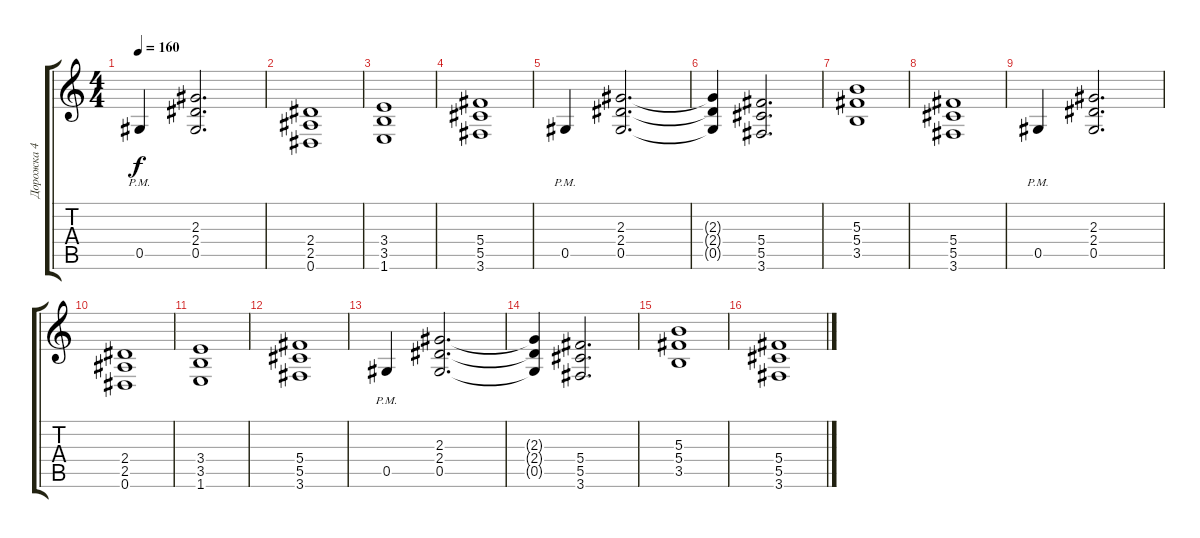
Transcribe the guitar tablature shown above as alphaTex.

\track ("Дорожка 4" "Дорожка 4") {instrument overdrivenguitar}
\staff {score tabs}
\tuning (Eb4 Bb3 Gb3 Db3 Ab2 Eb2) {hide}
\ts (4 4)
\tempo 160
\clef g2
\ks c
0.5{pm}.4{dy f} (2.3 2.4 0.5).2{d} |
(2.4 2.5 0.6).1 |
(3.4 3.5 1.6).1 |
(5.4 5.5 3.6).1 |
0.5{pm}.4 (2.3 2.4 0.5).2{d} |
(2.3{t} 2.4{t} 0.5{t}).4 (5.4 5.5 3.6).2{d} |
(5.3 5.4 3.5).1 |
(5.4 5.5 3.6).1 |
0.5{pm}.4 (2.3 2.4 0.5).2{d} |
(2.4 2.5 0.6).1 |
(3.4 3.5 1.6).1 |
(5.4 5.5 3.6).1 |
0.5{pm}.4 (2.3 2.4 0.5).2{d} |
(2.3{t} 2.4{t} 0.5{t}).4 (5.4 5.5 3.6).2{d} |
(5.3 5.4 3.5).1 |
(5.4 5.5 3.6).1
